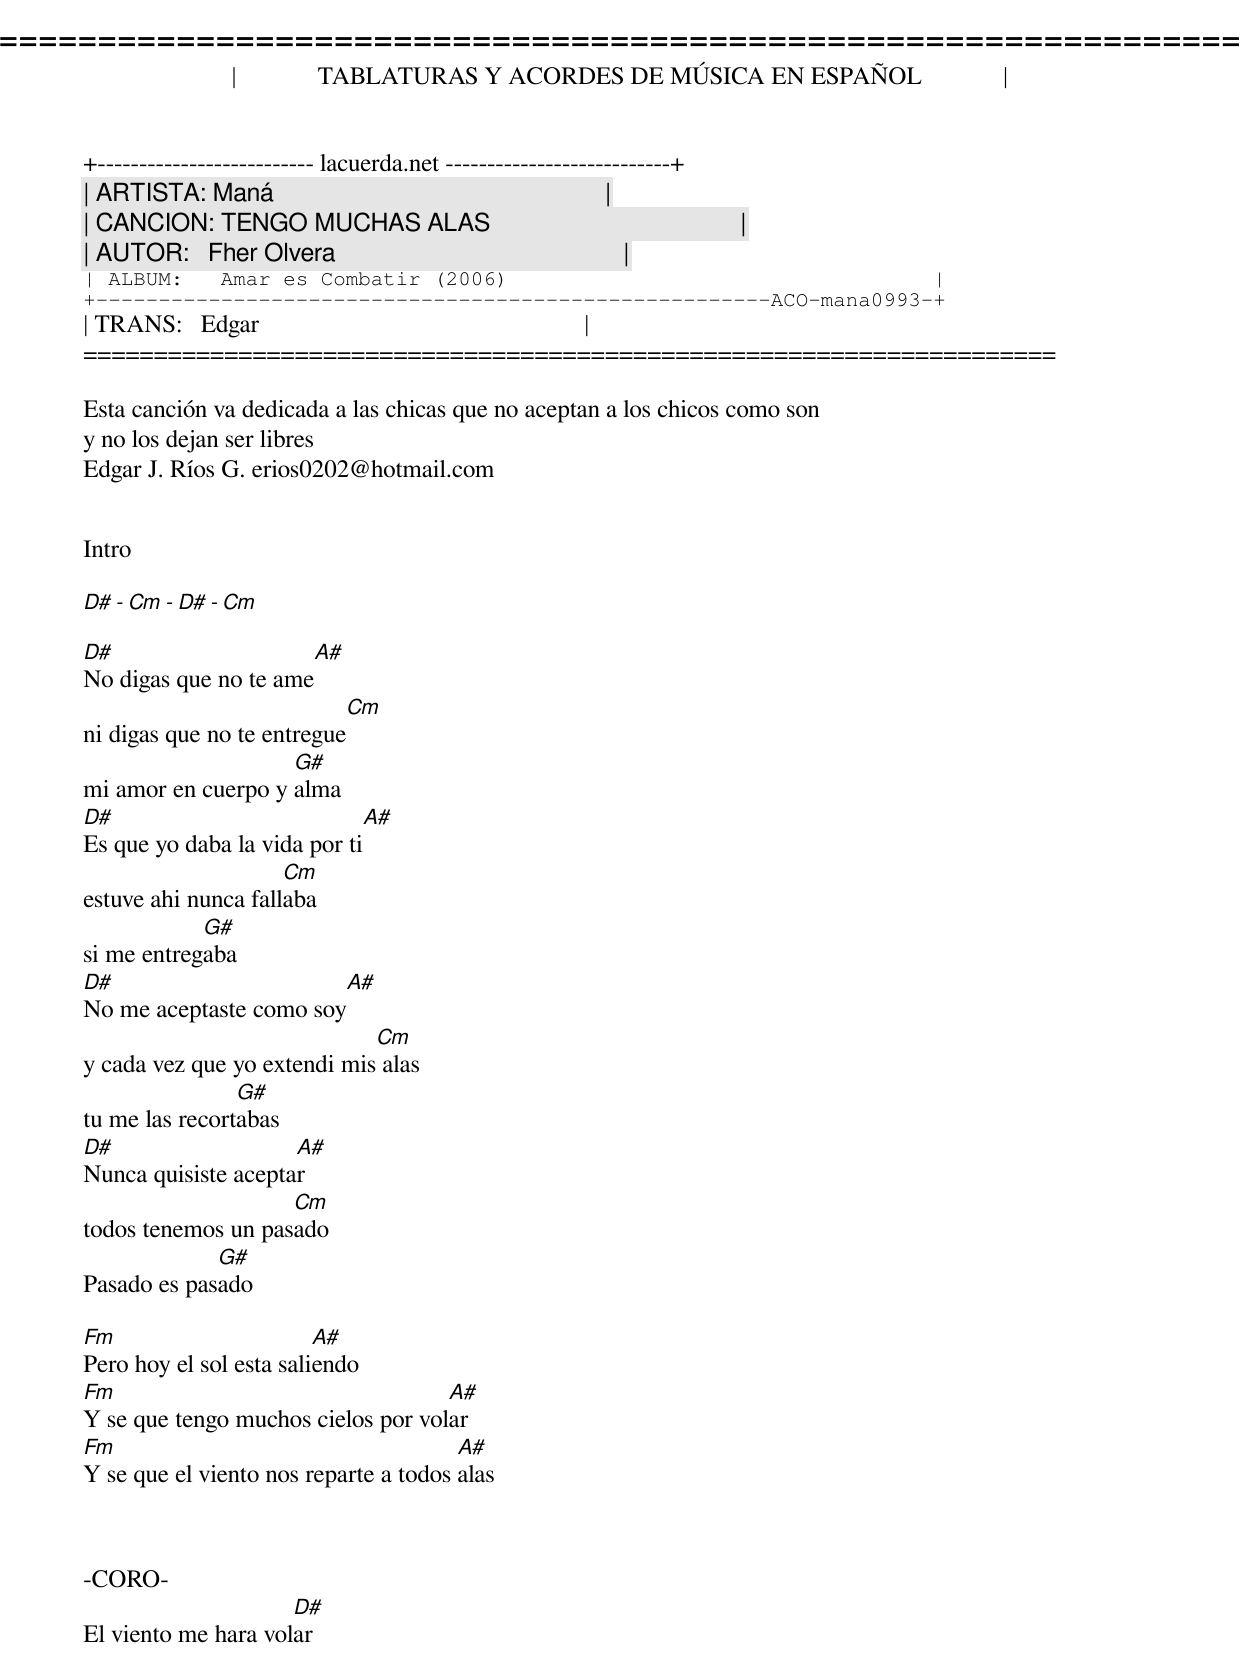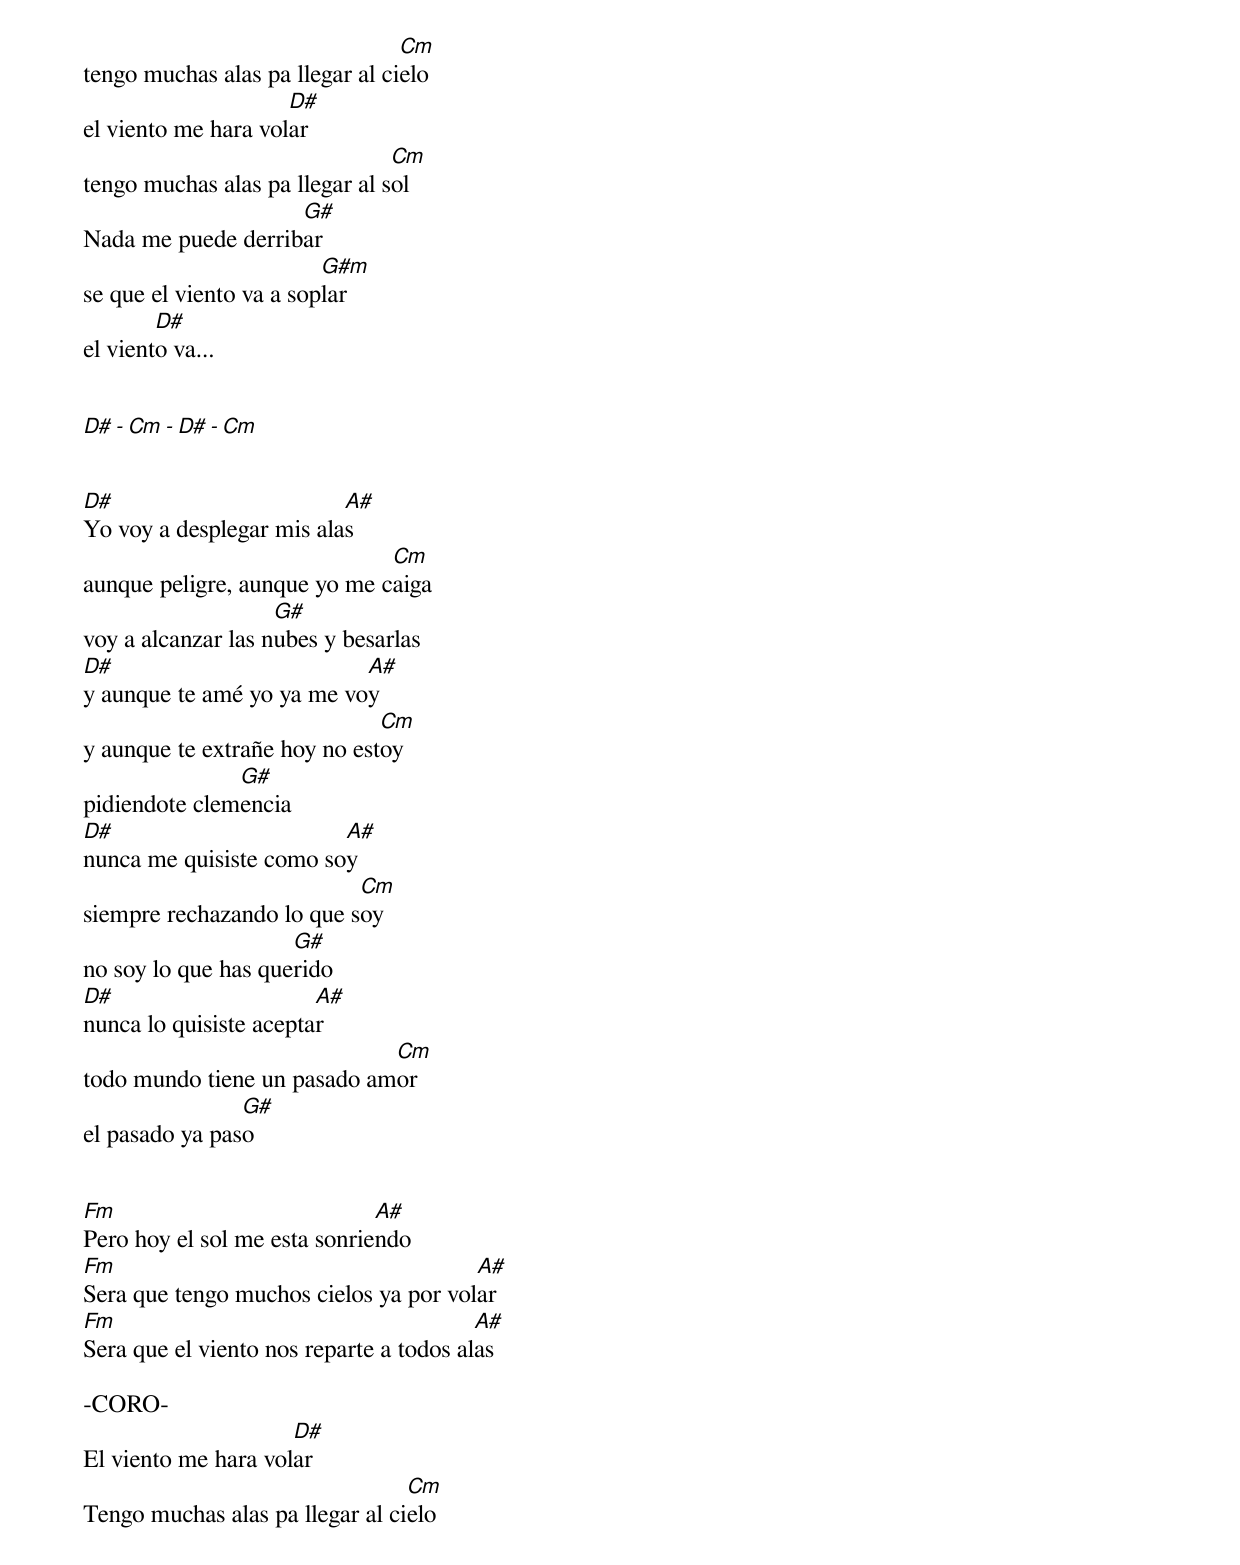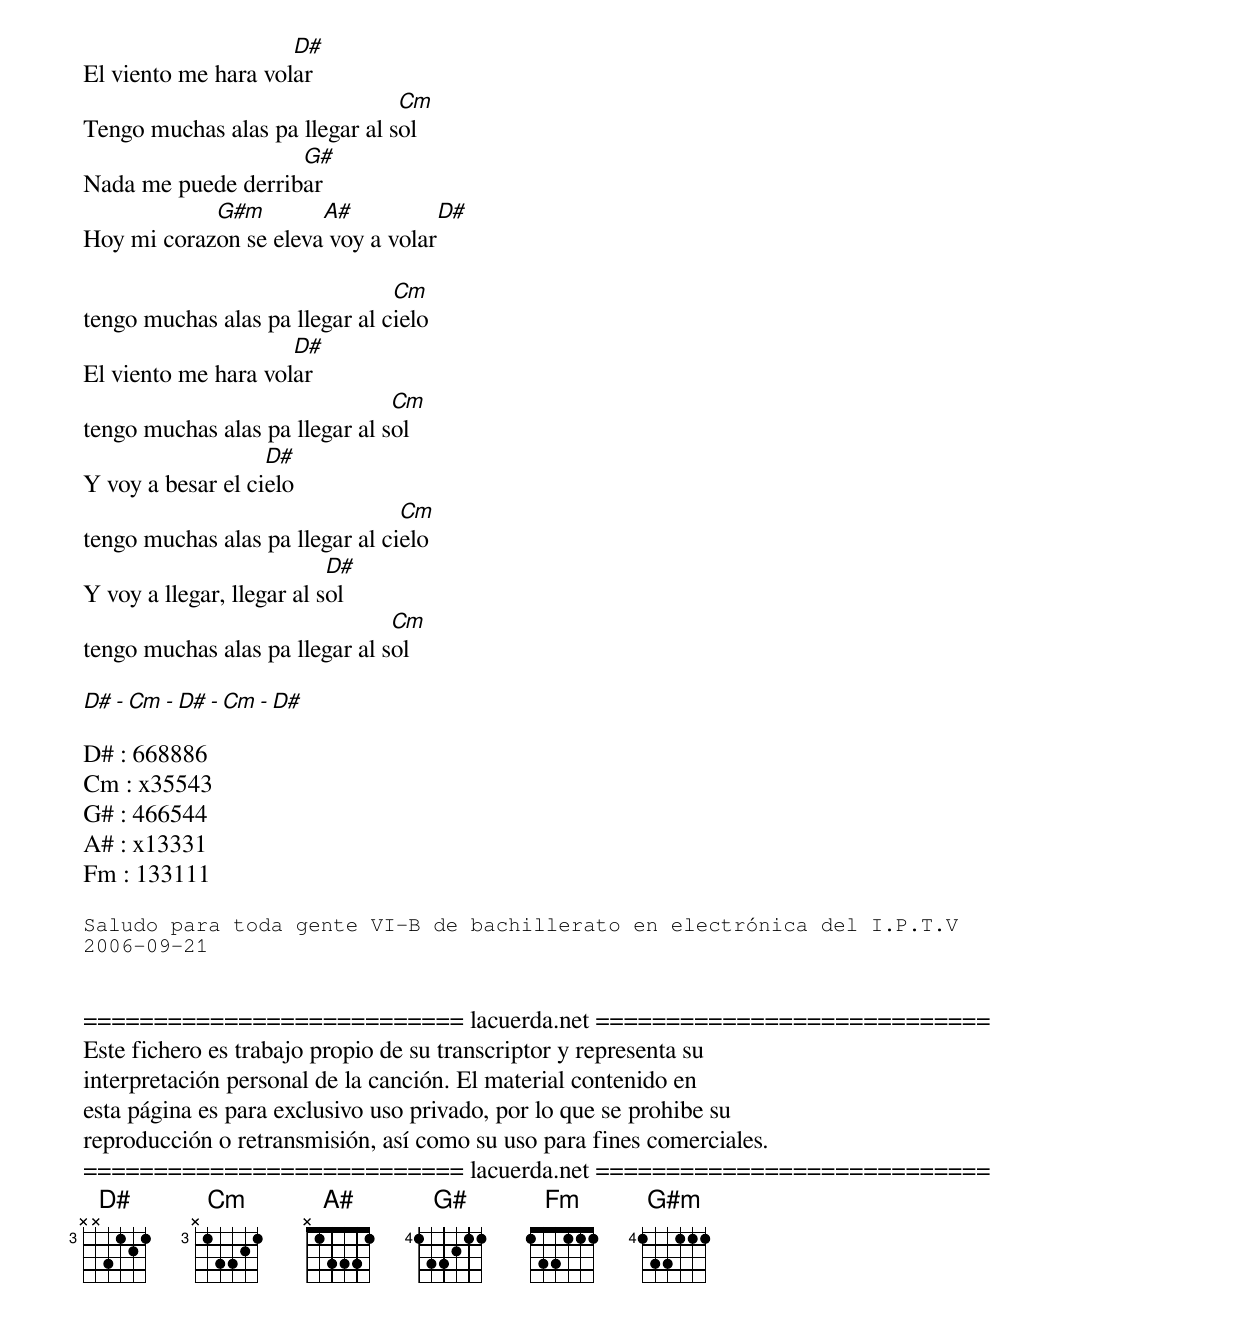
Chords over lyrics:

=====================================================================
|             TABLATURAS Y ACORDES DE MÚSICA EN ESPAÑOL             |
+-------------------------- lacuerda.net ---------------------------+
| ARTISTA: Maná                                                     |
| CANCION: TENGO MUCHAS ALAS                                        |
| AUTOR:   Fher Olvera                                              |
| ALBUM:   Amar es Combatir (2006)                                  |
+------------------------------------------------------ACO-mana0993-+
| TRANS:   Edgar                                                    |
=====================================================================

Esta canción va dedicada a las chicas que no aceptan a los chicos como son
y no los dejan ser libres
Edgar J. Ríos G. erios0202@hotmail.com


Intro

D# - Cm - D# - Cm

D#                      A#
No digas que no te ame
                           Cm
ni digas que no te entregue
                    G#
mi amor en cuerpo y alma
D#                              A#
Es que yo daba la vida por ti
                     Cm
estuve ahi nunca fallaba
            G#
si me entregaba
D#                       A#
No me aceptaste como soy
                             Cm
y cada vez que yo extendi mis alas
                G#
tu me las recortabas
D#                   A#
Nunca quisiste aceptar
                    Cm
todos tenemos un pasado
             G#
Pasado es pasado

Fm                       A#
Pero hoy el sol esta saliendo
Fm                                  A#
Y se que tengo muchos cielos por volar
Fm                                     A#
Y se que el viento nos reparte a todos alas



-CORO-
                     D#
El viento me hara volar
                                 Cm
tengo muchas alas pa llegar al cielo
                     D#
el viento me hara volar
                                Cm
tengo muchas alas pa llegar al sol
                    G#
Nada me puede derribar
                         G#m
se que el viento va a soplar
        D#
el viento va...


D# - Cm - D# - Cm


D#                        A#
Yo voy a desplegar mis alas
                              Cm
aunque peligre, aunque yo me caiga
                    G#
voy a alcanzar las nubes y besarlas
D#                         A#
y aunque te amé yo ya me voy
                              Cm
y aunque te extrañe hoy no estoy
               G#
pidiendote clemencia
D#                       A#
nunca me quisiste como soy
                           Cm
siempre rechazando lo que soy
                     G#
no soy lo que has querido
D#                      A#
nunca lo quisiste aceptar
                             Cm
todo mundo tiene un pasado amor
                G#
el pasado ya paso


Fm                            A#
Pero hoy el sol me esta sonriendo
Fm                                     A#
Sera que tengo muchos cielos ya por volar
Fm                                       A#
Sera que el viento nos reparte a todos alas

-CORO-
                     D#
El viento me hara volar
                                 Cm
Tengo muchas alas pa llegar al cielo
                     D#
El viento me hara volar
                                Cm
Tengo muchas alas pa llegar al sol
                    G#
Nada me puede derribar
            G#m        A#          D#
Hoy mi corazon se eleva voy a volar

                                Cm
tengo muchas alas pa llegar al cielo
                     D#
El viento me hara volar
                                Cm
tengo muchas alas pa llegar al sol
                   D#
Y voy a besar el cielo
                                 Cm
tengo muchas alas pa llegar al cielo
                           D#
Y voy a llegar, llegar al sol
                                Cm
tengo muchas alas pa llegar al sol

D# - Cm - D# - Cm - D#

D# : 668886
Cm : x35543
G# : 466544
A# : x13331
Fm : 133111
G#m: 466444

Saludo para toda gente VI-B de bachillerato en electrónica del I.P.T.V
2006-09-21


=========================== lacuerda.net ============================
Este fichero es trabajo propio de su transcriptor y representa su
interpretación personal de la canción. El material contenido en
esta página es para exclusivo uso privado, por lo que se prohibe su
reproducción o retransmisión, así como su uso para fines comerciales.
=========================== lacuerda.net ============================
